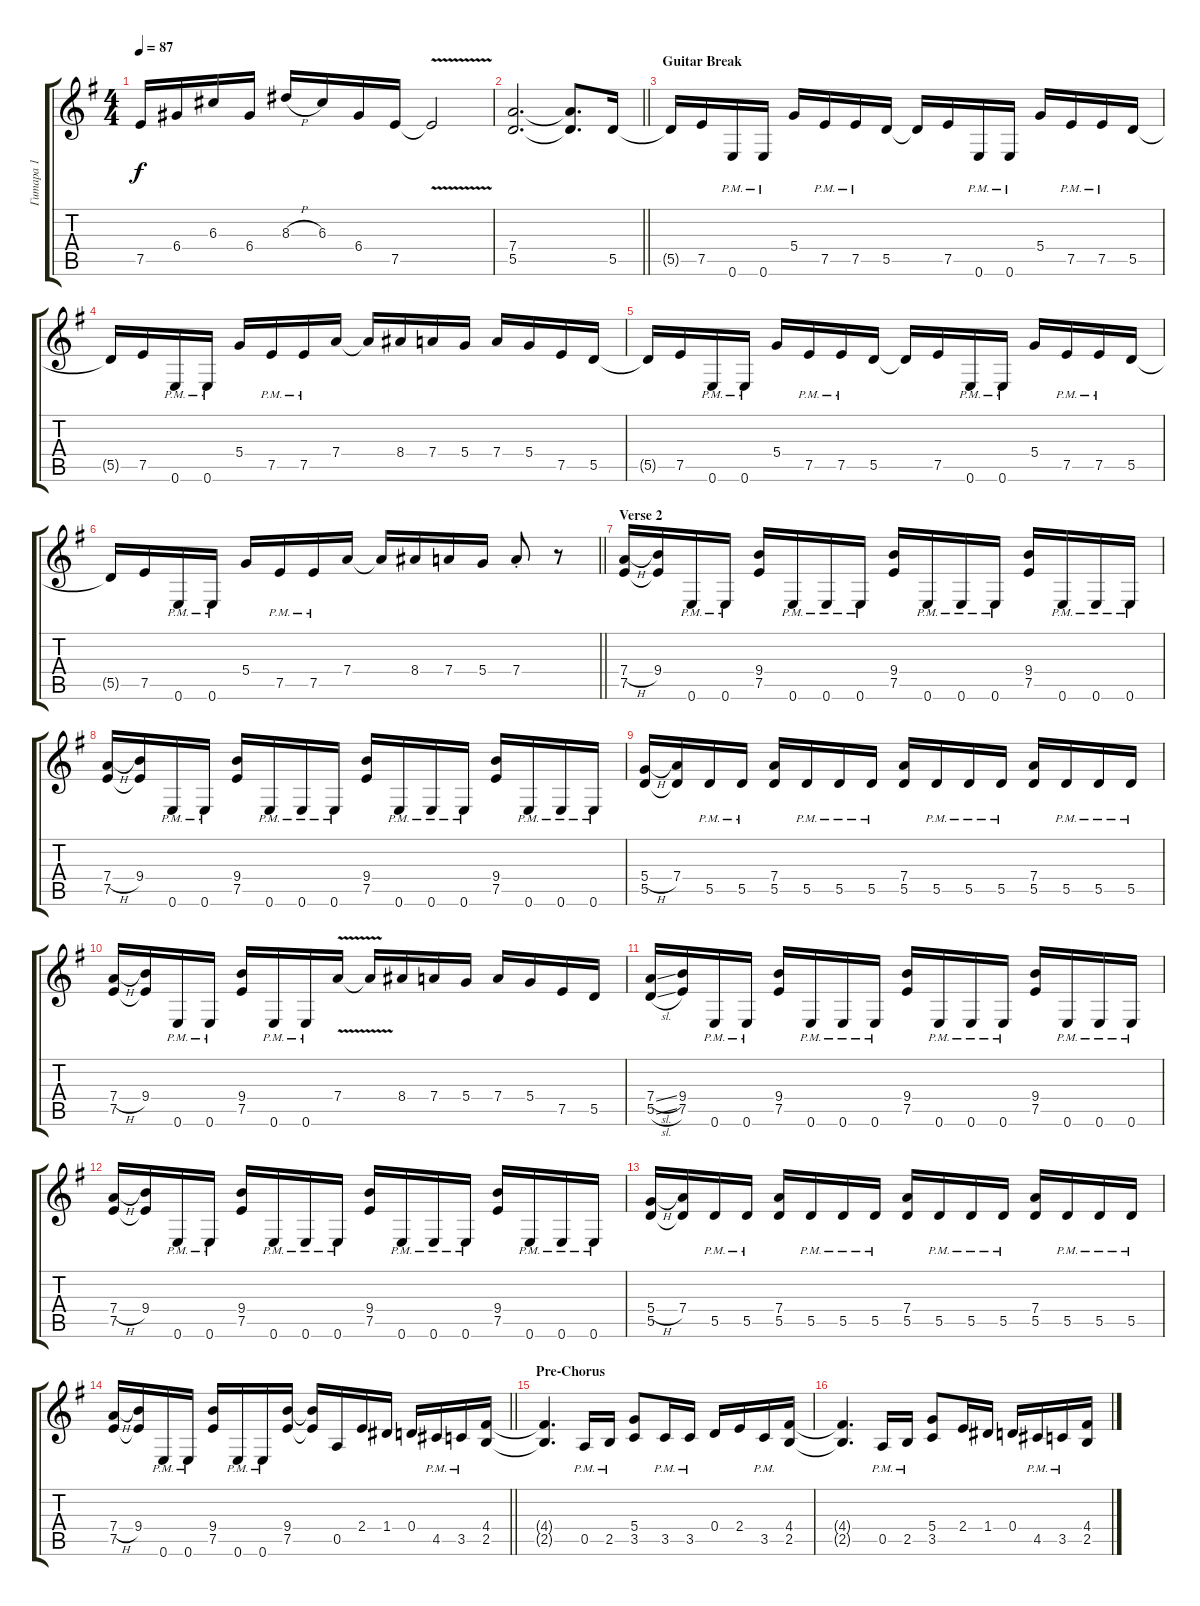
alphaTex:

\track ("Гитара 1" "Гитара 1") {instrument distortionguitar}
\staff {score tabs}
\tuning (E4 B3 G3 D3 A2 E2) {hide}
\ts (4 4)
\tempo 87
\clef g2
\ks eminor
7.5.16{dy f} 6.4.16 6.3.16 6.4.16 8.3{h}.16 6.3.16 6.4.16 7.5.16 7.5{v t}.2 |
\barLineRight lightlight
(7.4 5.5).2{d} (7.4{t} 5.5{t}).8{d} 5.5.16 |
\section ("" "Guitar Break")
5.5{t}.16 7.5.16 0.6{pm}.16 0.6{pm}.16 5.4.16 7.5{pm}.16 7.5{pm}.16 5.5.16 5.5{t}.16 7.5.16 0.6{pm}.16 0.6{pm}.16 5.4.16 7.5{pm}.16 7.5{pm}.16 5.5.16 |
5.5{t}.16 7.5.16 0.6{pm}.16 0.6{pm}.16 5.4.16 7.5{pm}.16 7.5{pm}.16 7.4.16 7.4{t}.16 8.4.16 7.4.16 5.4.16 7.4.16 5.4.16 7.5.16 5.5.16 |
5.5{t}.16 7.5.16 0.6{pm}.16 0.6{pm}.16 5.4.16 7.5{pm}.16 7.5{pm}.16 5.5.16 5.5{t}.16 7.5.16 0.6{pm}.16 0.6{pm}.16 5.4.16 7.5{pm}.16 7.5{pm}.16 5.5.16 |
\barLineRight lightlight
5.5{t}.16 7.5.16 0.6{pm}.16 0.6{pm}.16 5.4.16 7.5{pm}.16 7.5{pm}.16 7.4.16 7.4{t}.16 8.4.16 7.4.16 5.4.16 7.4{st}.8 r.8 |
\section ("" "Verse 2")
(7.4{h} 7.5).16 (9.4 7.5{t}).16 0.6{pm}.16 0.6{pm}.16 (9.4 7.5).16 0.6{pm}.16 0.6{pm}.16 0.6{pm}.16 (9.4 7.5).16 0.6{pm}.16 0.6{pm}.16 0.6{pm}.16 (9.4 7.5).16 0.6{pm}.16 0.6{pm}.16 0.6{pm}.16 |
(7.4{h} 7.5).16 (9.4 7.5{t}).16 0.6{pm}.16 0.6{pm}.16 (9.4 7.5).16 0.6{pm}.16 0.6{pm}.16 0.6{pm}.16 (9.4 7.5).16 0.6{pm}.16 0.6{pm}.16 0.6{pm}.16 (9.4 7.5).16 0.6{pm}.16 0.6{pm}.16 0.6{pm}.16 |
(5.4{h} 5.5).16 (7.4 5.5{t}).16 5.5{pm}.16 5.5{pm}.16 (7.4 5.5).16 5.5{pm}.16 5.5{pm}.16 5.5{pm}.16 (7.4 5.5).16 5.5{pm}.16 5.5{pm}.16 5.5{pm}.16 (7.4 5.5).16 5.5{pm}.16 5.5{pm}.16 5.5{pm}.16 |
(7.4{h} 7.5).16 (9.4 7.5{t}).16 0.6{pm}.16 0.6{pm}.16 (9.4 7.5).16 0.6{pm}.16 0.6{pm}.16 7.4{v}.16 7.4{t}.16 8.4.16 7.4.16 5.4.16 7.4.16 5.4.16 7.5.16 5.5.16 |
(7.4{sl} 5.5{sl}).16 (9.4 7.5).16 0.6{pm}.16 0.6{pm}.16 (9.4 7.5).16 0.6{pm}.16 0.6{pm}.16 0.6{pm}.16 (9.4 7.5).16 0.6{pm}.16 0.6{pm}.16 0.6{pm}.16 (9.4 7.5).16 0.6{pm}.16 0.6{pm}.16 0.6{pm}.16 |
(7.4{h} 7.5).16 (9.4 7.5{t}).16 0.6{pm}.16 0.6{pm}.16 (9.4 7.5).16 0.6{pm}.16 0.6{pm}.16 0.6{pm}.16 (9.4 7.5).16 0.6{pm}.16 0.6{pm}.16 0.6{pm}.16 (9.4 7.5).16 0.6{pm}.16 0.6{pm}.16 0.6{pm}.16 |
(5.4{h} 5.5).16 (7.4 5.5{t}).16 5.5{pm}.16 5.5{pm}.16 (7.4 5.5).16 5.5{pm}.16 5.5{pm}.16 5.5{pm}.16 (7.4 5.5).16 5.5{pm}.16 5.5{pm}.16 5.5{pm}.16 (7.4 5.5).16 5.5{pm}.16 5.5{pm}.16 5.5{pm}.16 |
\barLineRight lightlight
(7.4{h} 7.5).16 (9.4 7.5{t}).16 0.6{pm}.16 0.6{pm}.16 (9.4 7.5).16 0.6{pm}.16 0.6{pm}.16 (9.4 7.5).16 (9.4{t} 7.5{t}).16 0.5.16 2.4.16 1.4.16 0.4.16 4.5{pm}.16 3.5{pm}.16 (4.4 2.5).16 |
\section ("" "Pre-Chorus")
(4.4{t} 2.5{t}).4{d} 0.5{pm}.16 2.5{pm}.16 (5.4 3.5).8 3.5{pm}.16 3.5{pm}.16 0.4.16 2.4.16 3.5{pm}.16 (4.4 2.5).16 |
(4.4{t} 2.5{t}).4{d} 0.5{pm}.16 2.5{pm}.16 (5.4 3.5).8 2.4.16 1.4.16 0.4.16 4.5{pm}.16 3.5{pm}.16 (4.4 2.5).16
